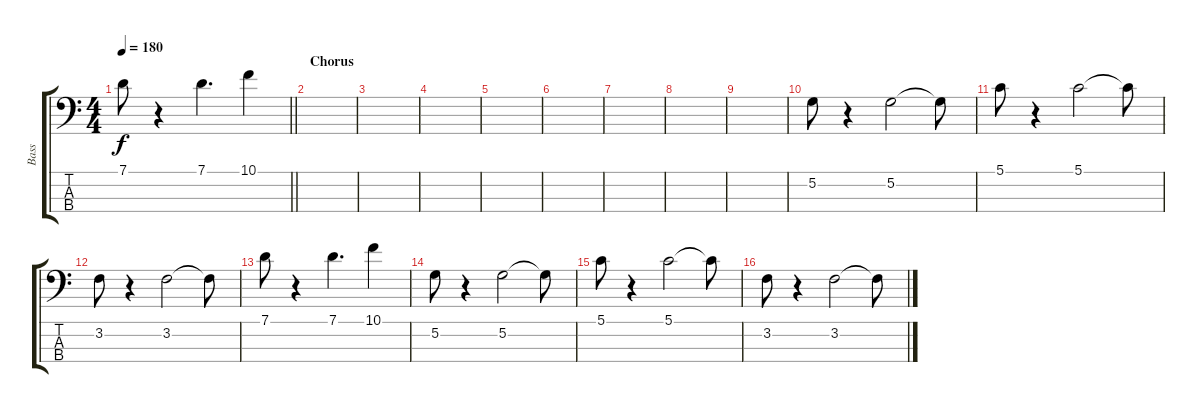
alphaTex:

\track ("Bass" "Bass") {instrument electricbassfinger}
\staff {score tabs}
\tuning (G2 D2 A1 E1) {hide}
\ts (4 4)
\tempo 180
\clef f4
\barLineRight lightlight
\ks c
7.1.8{dy f} r.4 7.1.4{d} 10.1.4 |
\section ("" "Chorus")
|
|
|
|
|
|
|
|
5.2.8 r.4 5.2.2 5.2{t}.8 |
5.1.8 r.4 5.1.2 5.1{t}.8 |
3.2.8 r.4 3.2.2 3.2{t}.8 |
7.1.8 r.4 7.1.4{d} 10.1.4 |
5.2.8 r.4 5.2.2 5.2{t}.8 |
5.1.8 r.4 5.1.2 5.1{t}.8 |
3.2.8 r.4 3.2.2 3.2{t}.8
